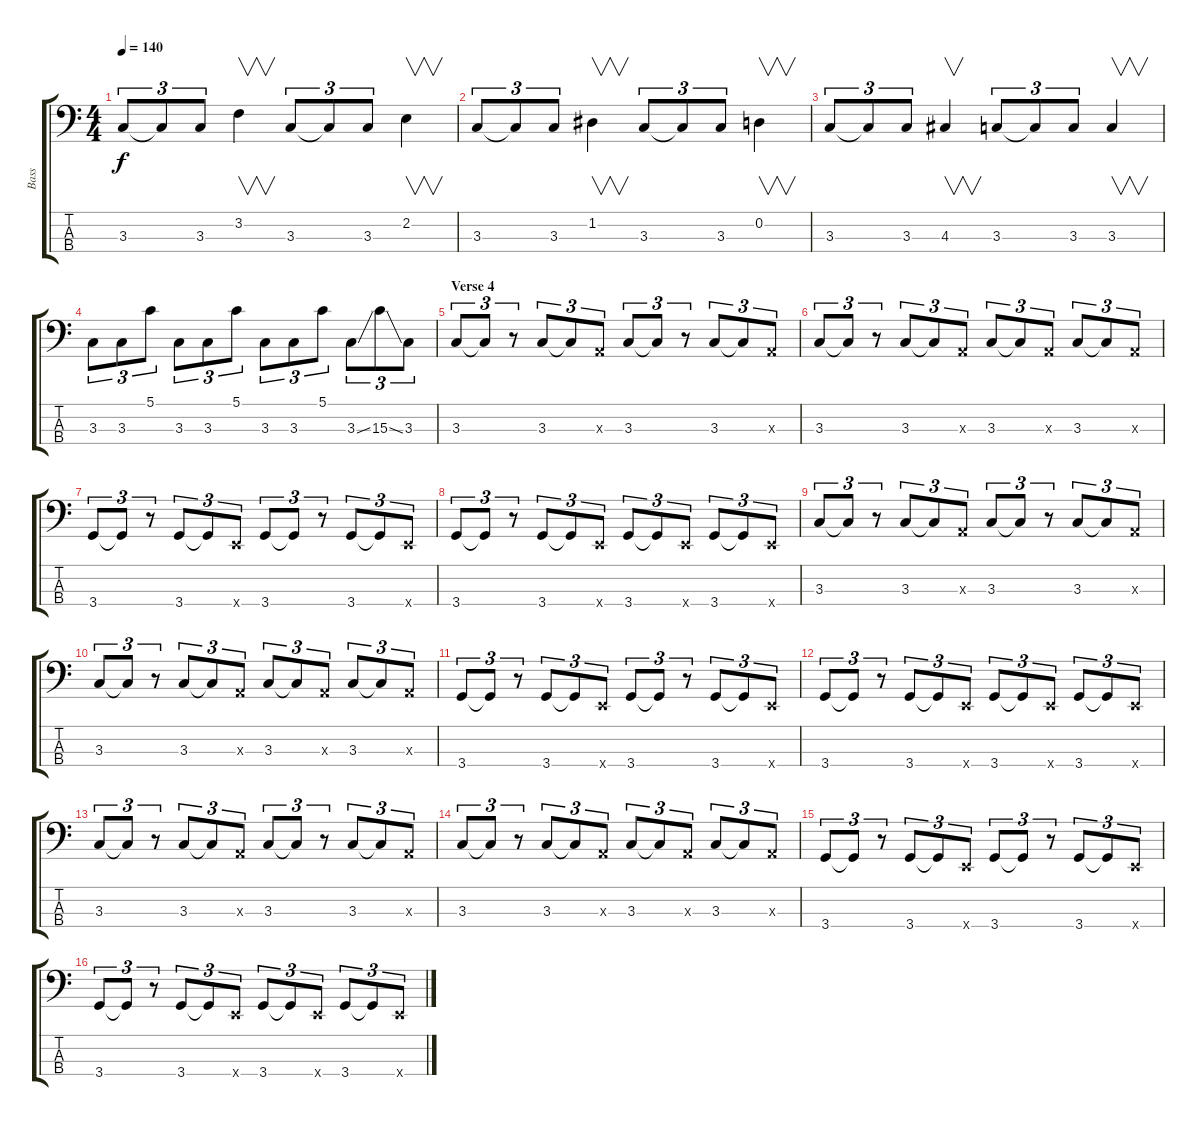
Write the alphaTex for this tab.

\track ("Bass" "Bass") {instrument acousticbass}
\staff {score tabs}
\tuning (G2 D2 A1 E1) {hide}
\ts (4 4)
\tempo 140
\clef f4
\ks c
3.3.8{tu (3 2) dy f} 3.3{t}.8{tu (3 2)} 3.3.8{tu (3 2)} 3.2.4{v} 3.3.8{tu (3 2)} 3.3{t}.8{tu (3 2)} 3.3.8{tu (3 2)} 2.2.4{v} |
3.3.8{tu (3 2)} 3.3{t}.8{tu (3 2)} 3.3.8{tu (3 2)} 1.2.4{v} 3.3.8{tu (3 2)} 3.3{t}.8{tu (3 2)} 3.3.8{tu (3 2)} 0.2.4{v} |
3.3.8{tu (3 2)} 3.3{t}.8{tu (3 2)} 3.3.8{tu (3 2)} 4.3.4{v} 3.3.8{tu (3 2)} 3.3{t}.8{tu (3 2)} 3.3.8{tu (3 2)} 3.3.4{v} |
3.3.8{tu (3 2)} 3.3.8{tu (3 2)} 5.1.8{tu (3 2)} 3.3.8{tu (3 2)} 3.3.8{tu (3 2)} 5.1.8{tu (3 2)} 3.3.8{tu (3 2)} 3.3.8{tu (3 2)} 5.1.8{tu (3 2)} 3.3{ss}.8{tu (3 2)} 15.3{ss}.8{tu (3 2)} 3.3.8{tu (3 2)} |
\section ("" "Verse 4")
3.3.8{tu (3 2) instrument slapbass2} 3.3{t}.8{tu (3 2)} r.8{tu (3 2)} 3.3.8{tu (3 2)} 3.3{t}.8{tu (3 2)} 0.3{x}.8{tu (3 2)} 3.3.8{tu (3 2)} 3.3{t}.8{tu (3 2)} r.8{tu (3 2)} 3.3.8{tu (3 2)} 3.3{t}.8{tu (3 2)} 0.3{x}.8{tu (3 2)} |
3.3.8{tu (3 2) instrument slapbass2} 3.3{t}.8{tu (3 2)} r.8{tu (3 2)} 3.3.8{tu (3 2)} 3.3{t}.8{tu (3 2)} 0.3{x}.8{tu (3 2)} 3.3.8{tu (3 2)} 3.3{t}.8{tu (3 2)} 0.3{x}.8{tu (3 2)} 3.3.8{tu (3 2)} 3.3{t}.8{tu (3 2)} 0.3{x}.8{tu (3 2)} |
3.4.8{tu (3 2) instrument slapbass2} 3.4{t}.8{tu (3 2)} r.8{tu (3 2)} 3.4.8{tu (3 2)} 3.4{t}.8{tu (3 2)} 0.4{x}.8{tu (3 2)} 3.4.8{tu (3 2)} 3.4{t}.8{tu (3 2)} r.8{tu (3 2)} 3.4.8{tu (3 2)} 3.4{t}.8{tu (3 2)} 0.4{x}.8{tu (3 2)} |
3.4.8{tu (3 2) instrument slapbass2} 3.4{t}.8{tu (3 2)} r.8{tu (3 2)} 3.4.8{tu (3 2)} 3.4{t}.8{tu (3 2)} 0.4{x}.8{tu (3 2)} 3.4.8{tu (3 2)} 3.4{t}.8{tu (3 2)} 0.4{x}.8{tu (3 2)} 3.4.8{tu (3 2)} 3.4{t}.8{tu (3 2)} 0.4{x}.8{tu (3 2)} |
3.3.8{tu (3 2) instrument slapbass2} 3.3{t}.8{tu (3 2)} r.8{tu (3 2)} 3.3.8{tu (3 2)} 3.3{t}.8{tu (3 2)} 0.3{x}.8{tu (3 2)} 3.3.8{tu (3 2)} 3.3{t}.8{tu (3 2)} r.8{tu (3 2)} 3.3.8{tu (3 2)} 3.3{t}.8{tu (3 2)} 0.3{x}.8{tu (3 2)} |
3.3.8{tu (3 2) instrument slapbass2} 3.3{t}.8{tu (3 2)} r.8{tu (3 2)} 3.3.8{tu (3 2)} 3.3{t}.8{tu (3 2)} 0.3{x}.8{tu (3 2)} 3.3.8{tu (3 2)} 3.3{t}.8{tu (3 2)} 0.3{x}.8{tu (3 2)} 3.3.8{tu (3 2)} 3.3{t}.8{tu (3 2)} 0.3{x}.8{tu (3 2)} |
3.4.8{tu (3 2) instrument slapbass2} 3.4{t}.8{tu (3 2)} r.8{tu (3 2)} 3.4.8{tu (3 2)} 3.4{t}.8{tu (3 2)} 0.4{x}.8{tu (3 2)} 3.4.8{tu (3 2)} 3.4{t}.8{tu (3 2)} r.8{tu (3 2)} 3.4.8{tu (3 2)} 3.4{t}.8{tu (3 2)} 0.4{x}.8{tu (3 2)} |
3.4.8{tu (3 2) instrument slapbass2} 3.4{t}.8{tu (3 2)} r.8{tu (3 2)} 3.4.8{tu (3 2)} 3.4{t}.8{tu (3 2)} 0.4{x}.8{tu (3 2)} 3.4.8{tu (3 2)} 3.4{t}.8{tu (3 2)} 0.4{x}.8{tu (3 2)} 3.4.8{tu (3 2)} 3.4{t}.8{tu (3 2)} 0.4{x}.8{tu (3 2)} |
3.3.8{tu (3 2) instrument slapbass2} 3.3{t}.8{tu (3 2)} r.8{tu (3 2)} 3.3.8{tu (3 2)} 3.3{t}.8{tu (3 2)} 0.3{x}.8{tu (3 2)} 3.3.8{tu (3 2)} 3.3{t}.8{tu (3 2)} r.8{tu (3 2)} 3.3.8{tu (3 2)} 3.3{t}.8{tu (3 2)} 0.3{x}.8{tu (3 2)} |
3.3.8{tu (3 2) instrument slapbass2} 3.3{t}.8{tu (3 2)} r.8{tu (3 2)} 3.3.8{tu (3 2)} 3.3{t}.8{tu (3 2)} 0.3{x}.8{tu (3 2)} 3.3.8{tu (3 2)} 3.3{t}.8{tu (3 2)} 0.3{x}.8{tu (3 2)} 3.3.8{tu (3 2)} 3.3{t}.8{tu (3 2)} 0.3{x}.8{tu (3 2)} |
3.4.8{tu (3 2) instrument slapbass2} 3.4{t}.8{tu (3 2)} r.8{tu (3 2)} 3.4.8{tu (3 2)} 3.4{t}.8{tu (3 2)} 0.4{x}.8{tu (3 2)} 3.4.8{tu (3 2)} 3.4{t}.8{tu (3 2)} r.8{tu (3 2)} 3.4.8{tu (3 2)} 3.4{t}.8{tu (3 2)} 0.4{x}.8{tu (3 2)} |
3.4.8{tu (3 2) instrument slapbass2} 3.4{t}.8{tu (3 2)} r.8{tu (3 2)} 3.4.8{tu (3 2)} 3.4{t}.8{tu (3 2)} 0.4{x}.8{tu (3 2)} 3.4.8{tu (3 2)} 3.4{t}.8{tu (3 2)} 0.4{x}.8{tu (3 2)} 3.4.8{tu (3 2)} 3.4{t}.8{tu (3 2)} 0.4{x}.8{tu (3 2)}
